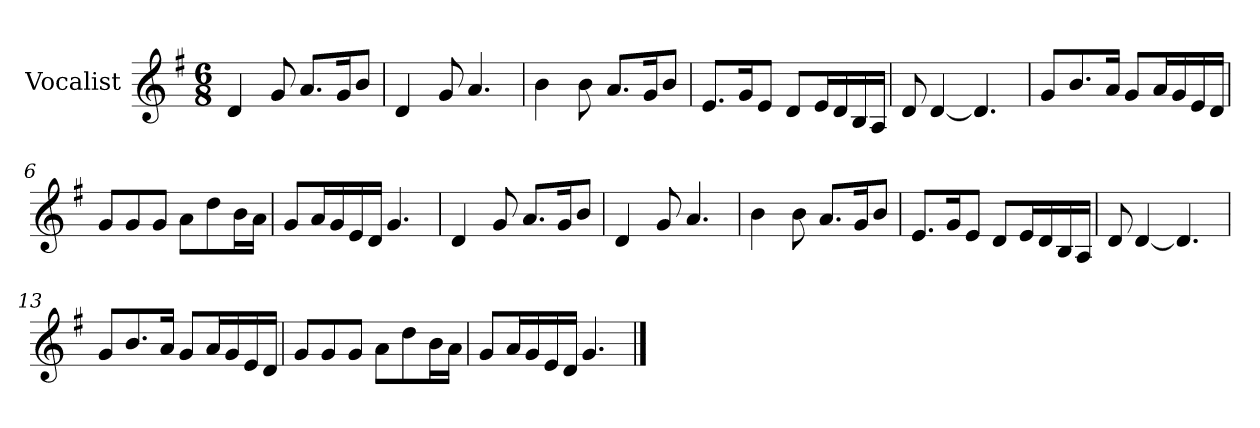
**kern
*part1
*staff1
*I"Vocalist
*k[f#]
*G:
*M6/8
=
4d
8g
8.aL
16gK
8bJ
=1
4d
8g
4.a
=2
4b
8b
8.aL
16gK
8bJ
=3
8.eL
16gK
8eJ
8dL
16eL
16d
16B
16AJJ
=4
8d
[4d
4.d]
=5
8gL
8.b
16aJk
8gL
16aL
16g
16e
16dJJ
=6
8gL
8g
8gJ
8aL
8dd
16bL
16aJJ
=7
8gL
16aL
16g
16e
16dJJ
4.g
=8
4d
8g
8.aL
16gK
8bJ
=9
4d
8g
4.a
=10
4b
8b
8.aL
16gK
8bJ
=11
8.eL
16gK
8eJ
8dL
16eL
16d
16B
16AJJ
=12
8d
[4d
4.d]
=13
8gL
8.b
16aJk
8gL
16aL
16g
16e
16dJJ
=14
8gL
8g
8gJ
8aL
8dd
16bL
16aJJ
=15
8gL
16aL
16g
16e
16dJJ
4.g
==
*-
